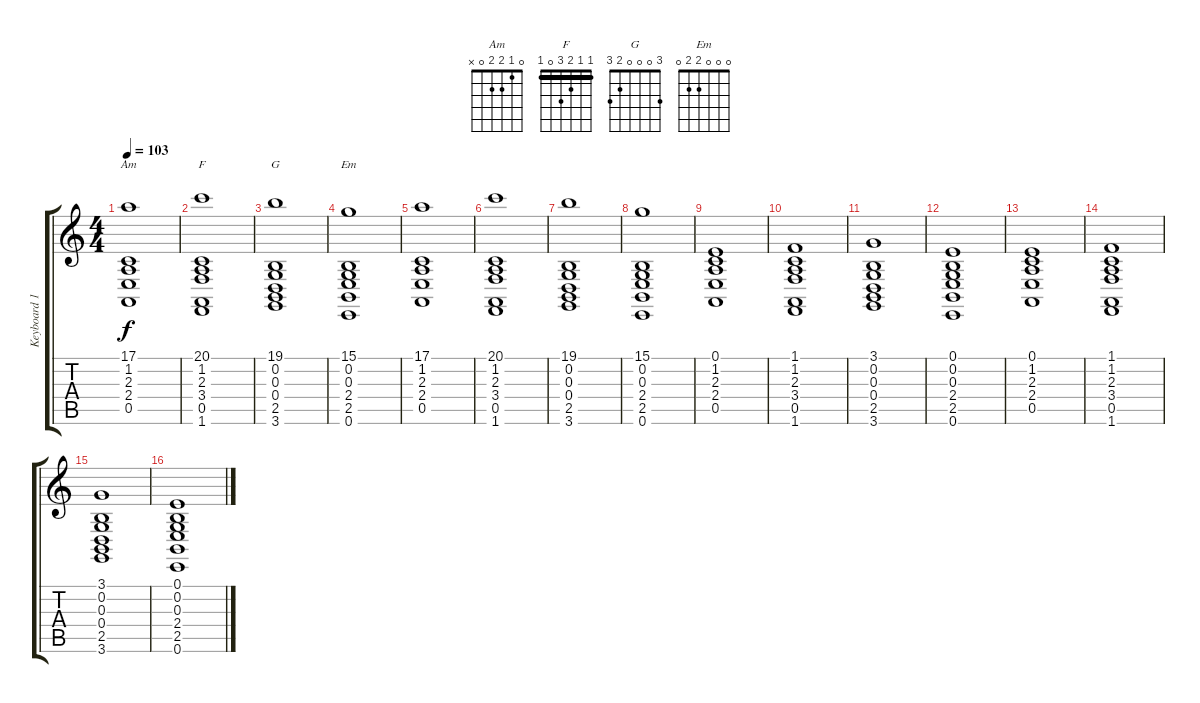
\track ("Keyboard 1" "Keyboard 1") {instrument pad2warm}
\staff {score tabs}
\tuning (E4 B3 G3 D3 A2 E2) {hide}
\chord ("Am" 0 1 2 2 0 x)
\chord ("F" 1 1 2 3 0 1) {barre 1}
\chord ("G" 3 0 0 0 2 3)
\chord ("Em" 0 0 0 2 2 0)
\ts (4 4)
\tempo 103
\clef g2
\ks c
(17.1 1.2 2.3 2.4 0.5).1{ch "Am" dy f} |
(20.1 1.2 2.3 3.4 0.5 1.6).1{ch "F"} |
(19.1 0.2 0.3 0.4 2.5 3.6).1{ch "G"} |
(15.1 0.2 0.3 2.4 2.5 0.6).1{ch "Em"} |
(17.1 1.2 2.3 2.4 0.5).1 |
(20.1 1.2 2.3 3.4 0.5 1.6).1 |
(19.1 0.2 0.3 0.4 2.5 3.6).1 |
(15.1 0.2 0.3 2.4 2.5 0.6).1 |
(0.1 1.2 2.3 2.4 0.5).1{volume 8} |
(1.1 1.2 2.3 3.4 0.5 1.6).1 |
(3.1 0.2 0.3 0.4 2.5 3.6).1 |
(0.1 0.2 0.3 2.4 2.5 0.6).1 |
(0.1 1.2 2.3 2.4 0.5).1 |
(1.1 1.2 2.3 3.4 0.5 1.6).1 |
(3.1 0.2 0.3 0.4 2.5 3.6).1 |
(0.1 0.2 0.3 2.4 2.5 0.6).1
